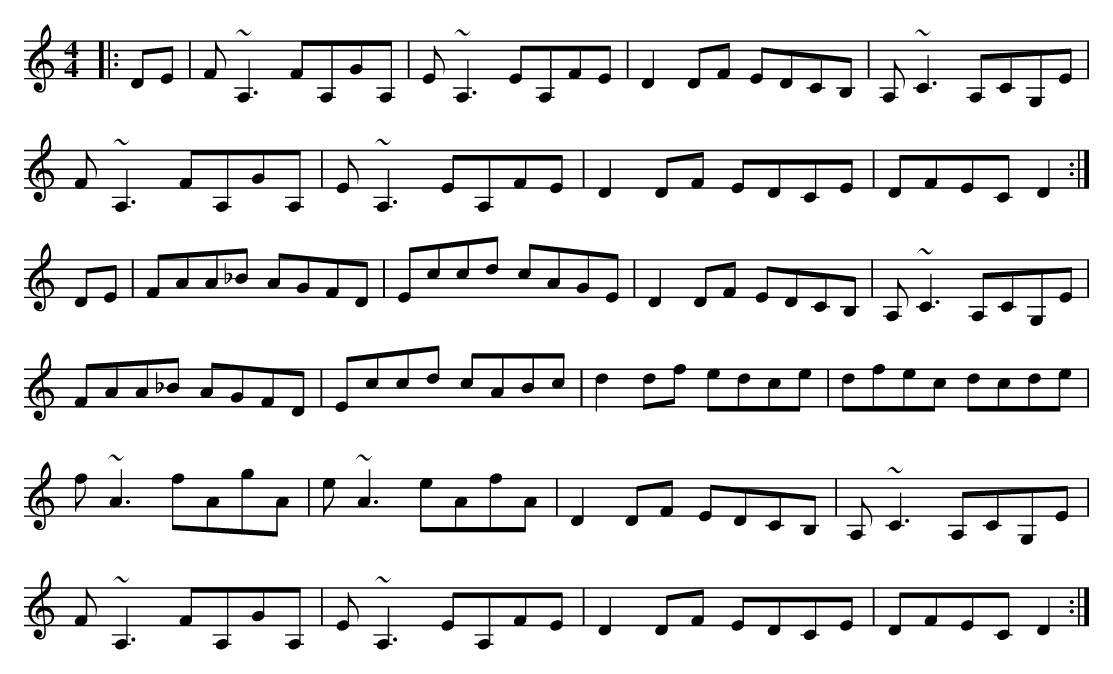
X:1
M:4/4
K:Ddor
|:DE|F~A,3 FA,GA,|E~A,3 EA,FE|D2DF EDCB,|A, ~C3 A,CG,E|
F~A,3 FA,GA,|E~A,3 EA,FE|D2DF EDCE|DFECD2:|
DE|FAA_B AGFD|Eccd cAGE|D2DF EDCB,|A, ~C3 A,CG,E|
FAA_B AGFD|Eccd cABc|d2 df edce|dfec dcde|
f~A3 fAgA|e ~A3 eAfA|D2DF EDCB,|A, ~C3 A,CG,E|
F~A,3 FA,GA,|E~A,3 EA,FE|D2DF EDCE|DFECD2:|
